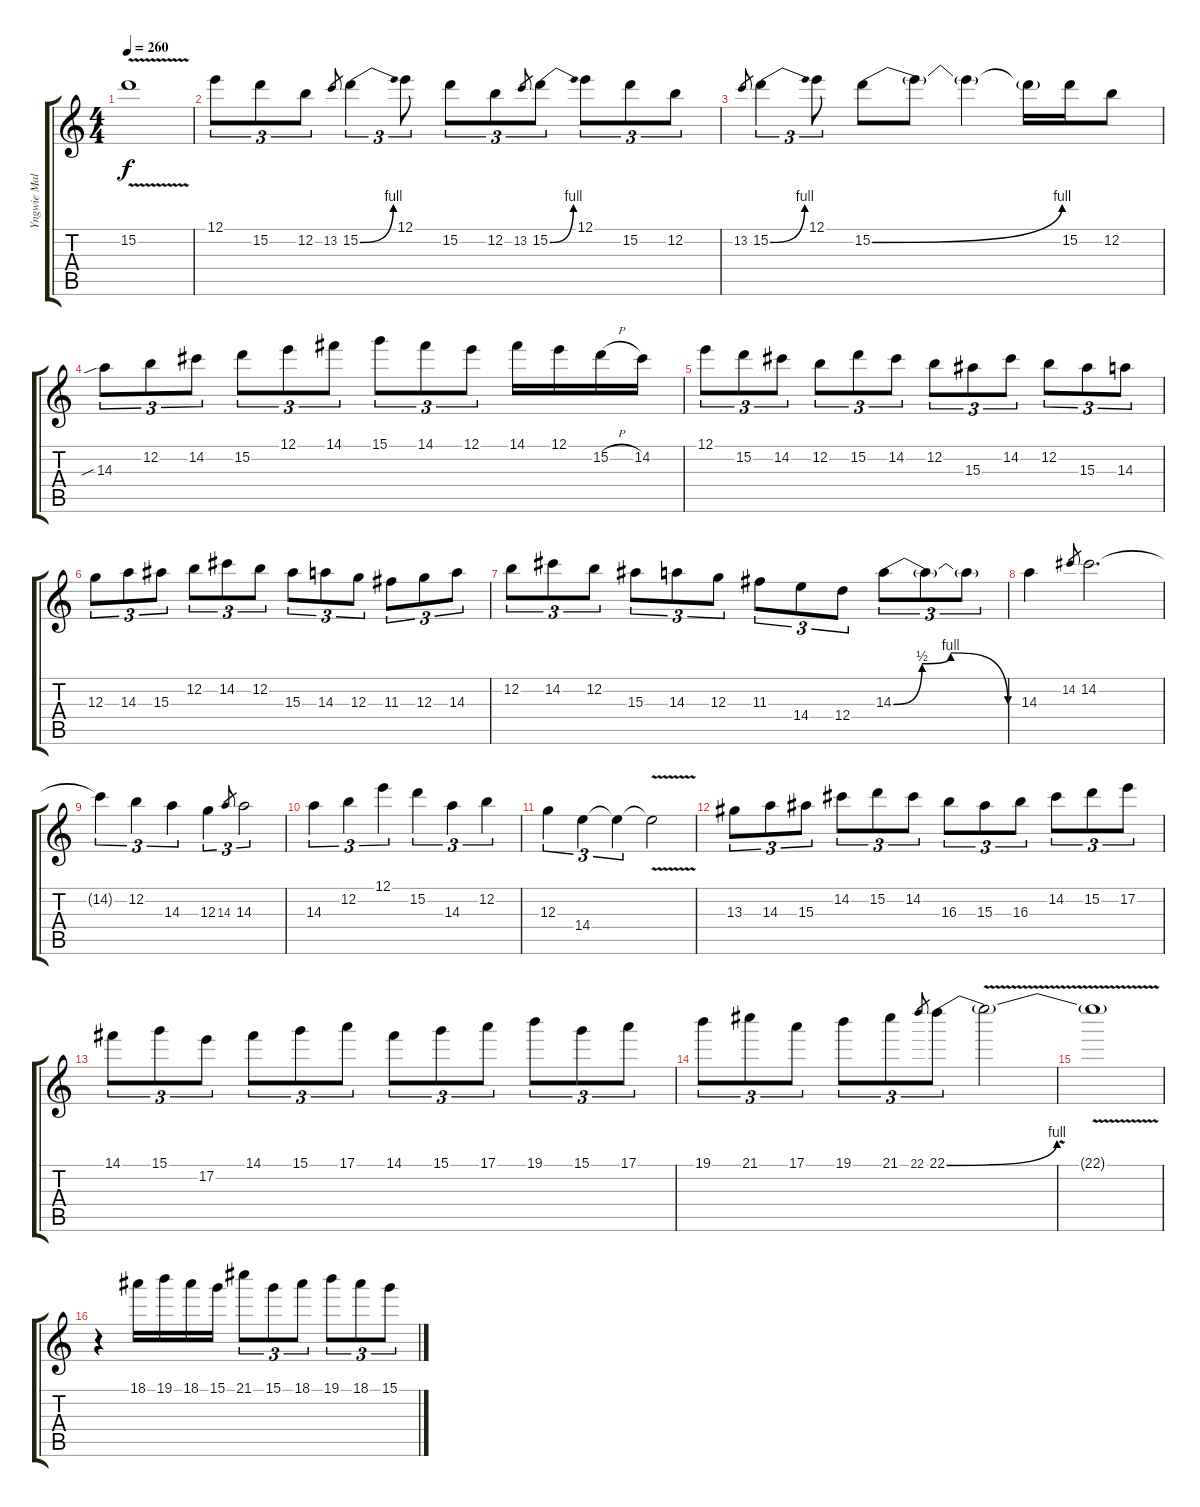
\track ("Yngwie Malmsteen Solo Guitar" "Yngwie Mal") {instrument acousticguitarsteel}
\staff {score tabs}
\tuning (E4 B3 G3 D3 A2 E2) {hide}
\ts (4 4)
\tempo 260
\clef g2
\ks c
15.2{v t}.1{dy f} |
12.1.8{tu (3 2)} 15.2.8{tu (3 2)} 12.2.8{tu (3 2)} 13.2.8{gr} 15.2{be (bend 0 0 60 4)}.4{tu (3 2)} 12.1.8{tu (3 2)} 15.2.8{tu (3 2)} 12.2.8{tu (3 2)} 13.2.8{gr} 15.2{be (bend 0 0 60 4)}.8{tu (3 2)} 12.1.8{tu (3 2)} 15.2.8{tu (3 2)} 12.2.8{tu (3 2)} |
13.2.8{gr} 15.2{be (bend 0 0 60 4)}.4{tu (3 2)} 12.1.8{tu (3 2)} 15.2{be (bend 0 0 60 4)}.8 15.2{t}.8 15.2{t}.4 15.2{t}.16 15.2.16 12.2.8 |
14.3{sib}.8{tu (3 2)} 12.2.8{tu (3 2)} 14.2.8{tu (3 2)} 15.2.8{tu (3 2)} 12.1.8{tu (3 2)} 14.1.8{tu (3 2)} 15.1.8{tu (3 2)} 14.1.8{tu (3 2)} 12.1.8{tu (3 2)} 14.1.16 12.1.16 15.2{h}.16 14.2.16 |
12.1.8{tu (3 2)} 15.2.8{tu (3 2)} 14.2.8{tu (3 2)} 12.2.8{tu (3 2)} 15.2.8{tu (3 2)} 14.2.8{tu (3 2)} 12.2.8{tu (3 2)} 15.3.8{tu (3 2)} 14.2.8{tu (3 2)} 12.2.8{tu (3 2)} 15.3.8{tu (3 2)} 14.3.8{tu (3 2)} |
12.3.8{tu (3 2)} 14.3.8{tu (3 2)} 15.3.8{tu (3 2)} 12.2.8{tu (3 2)} 14.2.8{tu (3 2)} 12.2.8{tu (3 2)} 15.3.8{tu (3 2)} 14.3.8{tu (3 2)} 12.3.8{tu (3 2)} 11.3.8{tu (3 2)} 12.3.8{tu (3 2)} 14.3.8{tu (3 2)} |
12.2.8{tu (3 2)} 14.2.8{tu (3 2)} 12.2.8{tu (3 2)} 15.3.8{tu (3 2)} 14.3.8{tu (3 2)} 12.3.8{tu (3 2)} 11.3.8{tu (3 2)} 14.4.8{tu (3 2)} 12.4.8{tu (3 2)} 14.3{be (custom 0 0 15 2 30 4 60 0)}.8{tu (3 2)} 14.3{t}.8{tu (3 2)} 14.3{t}.8{tu (3 2)} |
14.3.4 14.2.8{gr} 14.2.2{d} |
14.2{t}.4{tu (3 2)} 12.2.4{tu (3 2)} 14.3.4{tu (3 2)} 12.3.4{tu (3 2)} 14.3.8{gr} 14.3.2{tu (3 2)} |
14.3.4{tu (3 2)} 12.2.4{tu (3 2)} 12.1.4{tu (3 2)} 15.2.4{tu (3 2)} 14.3.4{tu (3 2)} 12.2.4{tu (3 2)} |
12.3.4{tu (3 2)} 14.4.4{tu (3 2)} 14.4{t}.4{tu (3 2)} 14.4{v t}.2 |
13.3.8{tu (3 2)} 14.3.8{tu (3 2)} 15.3.8{tu (3 2)} 14.2.8{tu (3 2)} 15.2.8{tu (3 2)} 14.2.8{tu (3 2)} 16.3.8{tu (3 2)} 15.3.8{tu (3 2)} 16.3.8{tu (3 2)} 14.2.8{tu (3 2)} 15.2.8{tu (3 2)} 17.2.8{tu (3 2)} |
14.1.8{tu (3 2)} 15.1.8{tu (3 2)} 17.2.8{tu (3 2)} 14.1.8{tu (3 2)} 15.1.8{tu (3 2)} 17.1.8{tu (3 2)} 14.1.8{tu (3 2)} 15.1.8{tu (3 2)} 17.1.8{tu (3 2)} 19.1.8{tu (3 2)} 15.1.8{tu (3 2)} 17.1.8{tu (3 2)} |
19.1.8{tu (3 2)} 21.1.8{tu (3 2)} 17.1.8{tu (3 2)} 19.1.8{tu (3 2)} 21.1.8{tu (3 2)} 22.1.8{gr} 22.1{be (bend 0 0 60 4)}.8{tu (3 2)} 22.1{v t}.2 |
22.1{t}.1 |
r.4 18.1.16 19.1.16 18.1.16 15.1.16 21.1.8{tu (3 2)} 15.1.8{tu (3 2)} 18.1.8{tu (3 2)} 19.1.8{tu (3 2)} 18.1.8{tu (3 2)} 15.1.8{tu (3 2)}
